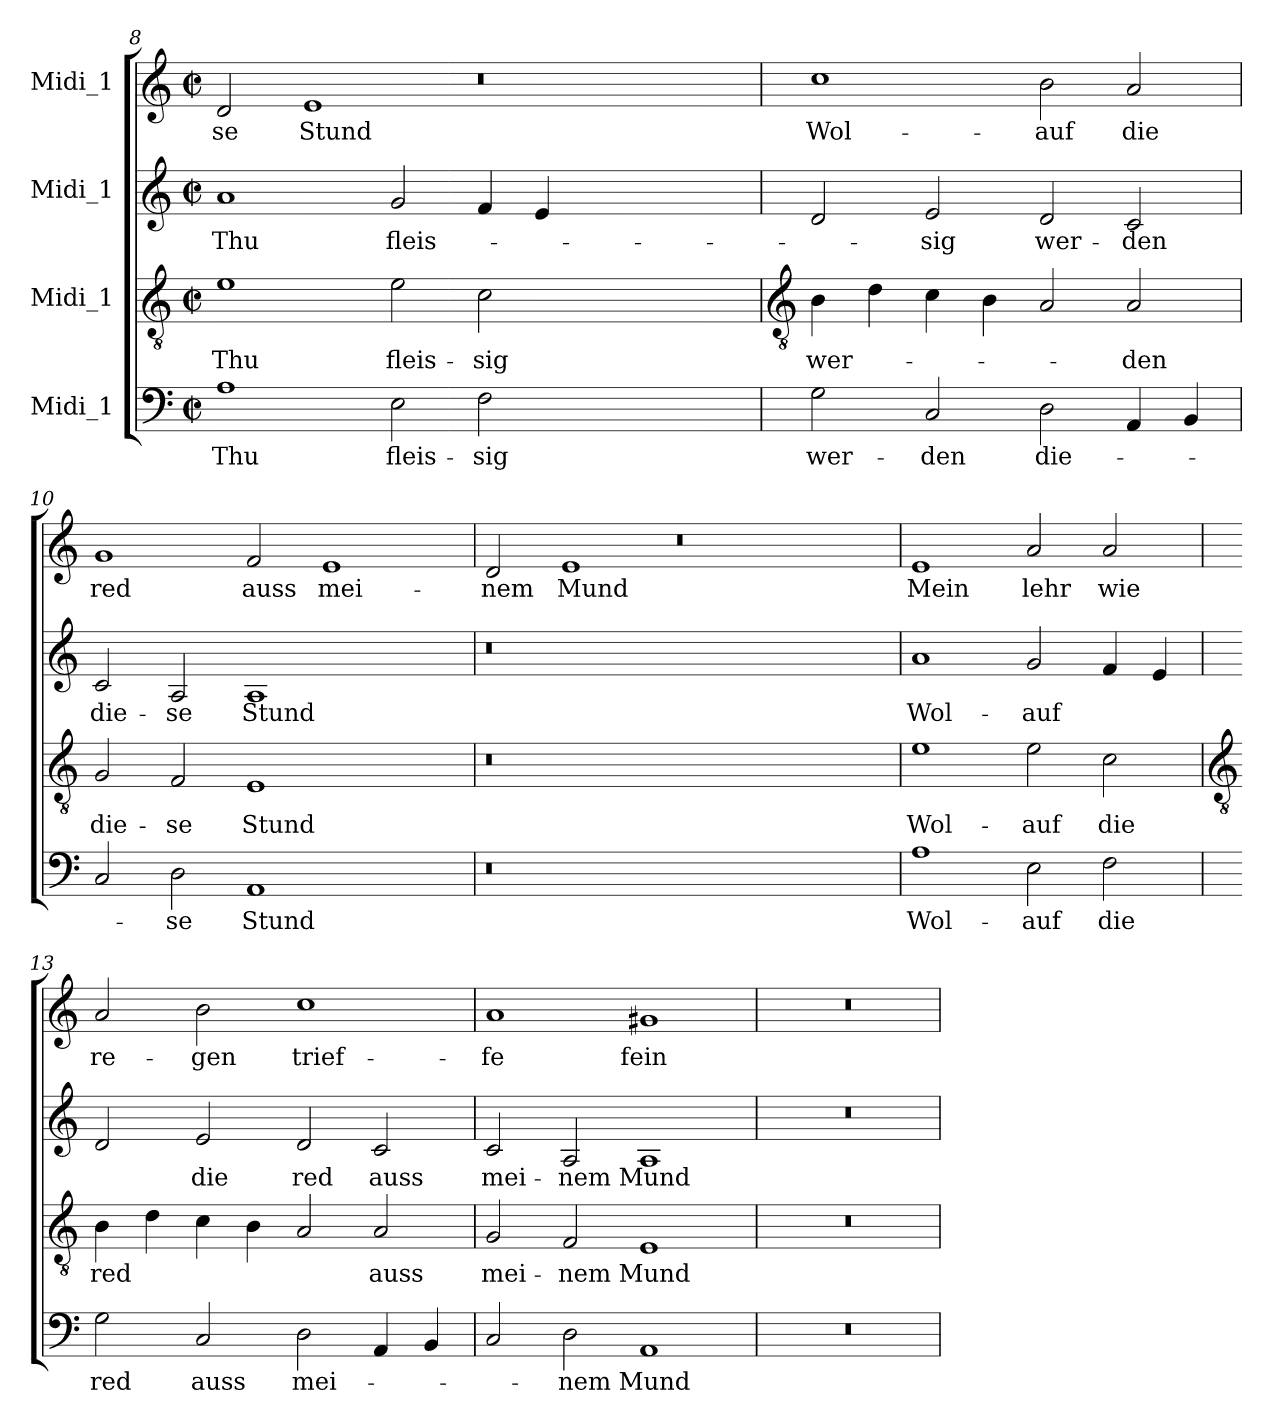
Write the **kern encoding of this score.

**kern	**text	**kern	**text	**kern	**text	**kern	**text
*part4	*part4	*part3	*part3	*part2	*part2	*part1	*part1
*staff4	*staff4	*staff3	*staff3	*staff2	*staff2	*staff1	*staff1
*I"Midi_1	*	*I"Midi_1	*	*I"Midi_1	*	*I"Midi_1	*
*clefF4	*	*clefGv2	*	*clefG2	*	*clefG2	*
*k[]	*	*k[]	*	*k[]	*	*k[]	*
*C:	*	*C:	*	*C:	*	*C:	*
*M4/2	*	*M4/2	*	*M4/2	*	*M4/2	*
*met(c|)	*	*met(c|)	*	*met(c|)	*	*met(c|)	*
=8	=8	=8	=8	=8	=8	=8	=8
!	!LO:LY:b	!	!LO:LY:b	!	!LO:LY:b	!	!LO:LY:b
1A	Thu	1e	Thu	1a	Thu	2d	-se
!	!	!	!	!	!	!	!LO:LY:b
.	.	.	.	.	.	1e	Stund
!	!LO:LY:b	!	!LO:LY:b	!	!LO:LY:b	!	!
2E	fleis-	2e	fleis-	2g	fleis-	.	.
!	!LO:LY:b	!	!LO:LY:b	!	!	!	!
2F	-sig	2c	-sig	4f	.	0r	.
.	.	.	.	4e	.	.	.
1.ryy	.	1.ryy	.	1.ryy	.	.	.
!!LO:LB:g=z
=9	=9	=9	=9	=9	=9	=9	=9
*	*	*clefGv2	*	*	*	*	*
!	!LO:LY:b	!	!LO:LY:b	!	!	!	!LO:LY:b
2G	wer-	4B	wer-	2d	.	1cc	Wol-
.	.	4d	.	.	.	.	.
!	!LO:LY:b	!	!	!	!LO:LY:b	!	!
2C	-den	4c	.	2e	-sig	.	.
.	.	4B	.	.	.	.	.
!	!LO:LY:b	!	!	!	!LO:LY:b	!	!LO:LY:b
2D	die-	2A	.	2d	wer-	2b	-auf
!	!	!	!LO:LY:b	!	!LO:LY:b	!	!LO:LY:b
4AA	.	2A	-den	2c	-den	2a	die
4BB	.	.	.	.	.	.	.
!!LO:LB:g=z
=10	=10	=10	=10	=10	=10	=10	=10
!	!	!	!LO:LY:b	!	!LO:LY:b	!	!LO:LY:b
2C	.	2G	die-	2c	die-	1g	red
!	!LO:LY:b	!	!LO:LY:b	!	!LO:LY:b	!	!
2D	-se	2F	-se	2A	-se	.	.
!	!LO:LY:b	!	!LO:LY:b	!	!LO:LY:b	!	!LO:LY:b
1AA	Stund	1E	Stund	1A	Stund	2f	auss
!	!	!	!	!	!	!	!LO:LY:b
.	.	.	.	.	.	1e	mei-
2ryy	.	2ryy	.	2ryy	.	.	.
=11	=11	=11	=11	=11	=11	=11	=11
!	!	!	!	!	!	!	!LO:LY:b
0r	.	0r	.	0r	.	2d	-nem
!	!	!	!	!	!	!	!LO:LY:b
.	.	.	.	.	.	1e	Mund
.	.	.	.	.	.	0r	.
1.ryy	.	1.ryy	.	1.ryy	.	.	.
=12	=12	=12	=12	=12	=12	=12	=12
!	!LO:LY:b	!	!LO:LY:b	!	!LO:LY:b	!	!LO:LY:b
1A	Wol-	1e	Wol-	1a	Wol-	1e	Mein
!	!LO:LY:b	!	!LO:LY:b	!	!LO:LY:b	!	!LO:LY:b
2E	-auf	2e	-auf	2g	-auf	2a	lehr
!	!LO:LY:b	!	!LO:LY:b	!	!	!	!LO:LY:b
2F	die	2c	die	4f	.	2a	wie
.	.	.	.	4e	.	.	.
!!LO:LB:g=z
=13	=13	=13	=13	=13	=13	=13	=13
*	*	*clefGv2	*	*	*	*	*
!	!LO:LY:b	!	!LO:LY:b	!	!	!	!LO:LY:b
2G	red	4B	red	2d	.	2a	re-
.	.	4d	.	.	.	.	.
!	!LO:LY:b	!	!	!	!LO:LY:b	!	!LO:LY:b
2C	auss	4c	.	2e	die	2b	-gen
.	.	4B	.	.	.	.	.
!	!LO:LY:b	!	!	!	!LO:LY:b	!	!LO:LY:b
2D	mei-	2A	.	2d	red	1cc	trief-
!	!	!	!LO:LY:b	!	!LO:LY:b	!	!
4AA	.	2A	auss	2c	auss	.	.
4BB	.	.	.	.	.	.	.
=13A	=13A	=13A	=13A	=13A	=13A	=13A	=13A
!	!	!	!LO:LY:b	!	!LO:LY:b	!	!LO:LY:b
2C	.	2G	mei-	2c	mei-	1a	-fe
!	!LO:LY:b	!	!LO:LY:b	!	!LO:LY:b	!	!
2D	-nem	2F	-nem	2A	-nem	.	.
!	!LO:LY:b	!	!LO:LY:b	!	!LO:LY:b	!	!LO:LY:b
1AA	Mund	1E	Mund	1A	Mund	1g#X	fein
=14A	=14A	=14A	=14A	=14A	=14A	=14A	=14A
0r	.	0r	.	0r	.	0r	.
=	=	=	=	=	=	=	=
*-	*-	*-	*-	*-	*-	*-	*-
